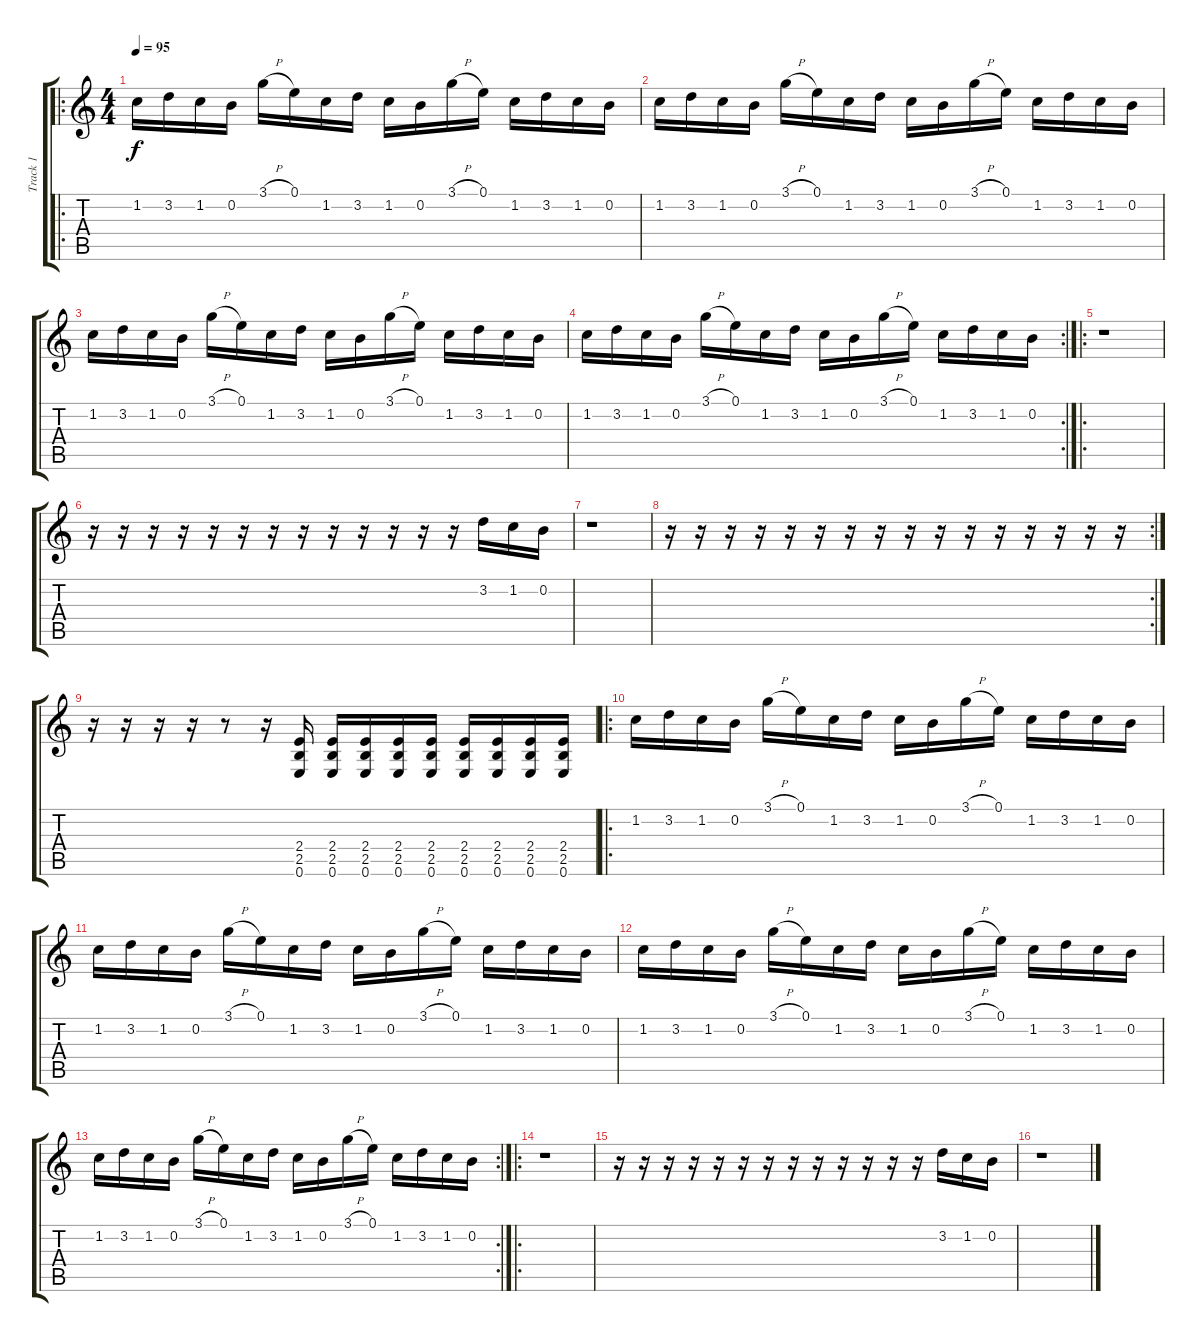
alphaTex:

\track ("Track 1" "Track 1") {instrument overdrivenguitar}
\staff {score tabs}
\tuning (E4 B3 G3 D3 A2 E2) {hide}
\ro
\ts (4 4)
\tempo 95
\clef g2
\ks c
1.2.16{dy f instrument overdrivenguitar} 3.2.16 1.2.16 0.2.16 3.1{h}.16 0.1.16 1.2.16 3.2.16 1.2.16 0.2.16 3.1{h}.16 0.1.16 1.2.16 3.2.16 1.2.16 0.2.16 |
1.2.16 3.2.16 1.2.16 0.2.16 3.1{h}.16 0.1.16 1.2.16 3.2.16 1.2.16 0.2.16 3.1{h}.16 0.1.16 1.2.16 3.2.16 1.2.16 0.2.16 |
1.2.16 3.2.16 1.2.16 0.2.16 3.1{h}.16 0.1.16 1.2.16 3.2.16 1.2.16 0.2.16 3.1{h}.16 0.1.16 1.2.16 3.2.16 1.2.16 0.2.16 |
\rc 2
1.2.16 3.2.16 1.2.16 0.2.16 3.1{h}.16 0.1.16 1.2.16 3.2.16 1.2.16 0.2.16 3.1{h}.16 0.1.16 1.2.16 3.2.16 1.2.16 0.2.16 |
\ro
r.1 |
r.16 r.16 r.16 r.16 r.16 r.16 r.16 r.16 r.16 r.16 r.16 r.16 r.16 3.2.16 1.2.16 0.2.16 |
r.1 |
\rc 2
r.16 r.16 r.16 r.16 r.16 r.16 r.16 r.16 r.16 r.16 r.16 r.16 r.16 r.16 r.16 r.16 |
r.16 r.16 r.16 r.16 r.8 r.16 (2.4 2.5 0.6).16 (2.4 2.5 0.6).16 (2.4 2.5 0.6).16 (2.4 2.5 0.6).16 (2.4 2.5 0.6).16 (2.4 2.5 0.6).16 (2.4 2.5 0.6).16 (2.4 2.5 0.6).16 (2.4 2.5 0.6).16 |
\ro
1.2.16 3.2.16 1.2.16 0.2.16 3.1{h}.16 0.1.16 1.2.16 3.2.16 1.2.16 0.2.16 3.1{h}.16 0.1.16 1.2.16 3.2.16 1.2.16 0.2.16 |
1.2.16 3.2.16 1.2.16 0.2.16 3.1{h}.16 0.1.16 1.2.16 3.2.16 1.2.16 0.2.16 3.1{h}.16 0.1.16 1.2.16 3.2.16 1.2.16 0.2.16 |
1.2.16 3.2.16 1.2.16 0.2.16 3.1{h}.16 0.1.16 1.2.16 3.2.16 1.2.16 0.2.16 3.1{h}.16 0.1.16 1.2.16 3.2.16 1.2.16 0.2.16 |
\rc 2
1.2.16 3.2.16 1.2.16 0.2.16 3.1{h}.16 0.1.16 1.2.16 3.2.16 1.2.16 0.2.16 3.1{h}.16 0.1.16 1.2.16 3.2.16 1.2.16 0.2.16 |
\ro
r.1 |
r.16 r.16 r.16 r.16 r.16 r.16 r.16 r.16 r.16 r.16 r.16 r.16 r.16 3.2.16 1.2.16 0.2.16 |
r.1
